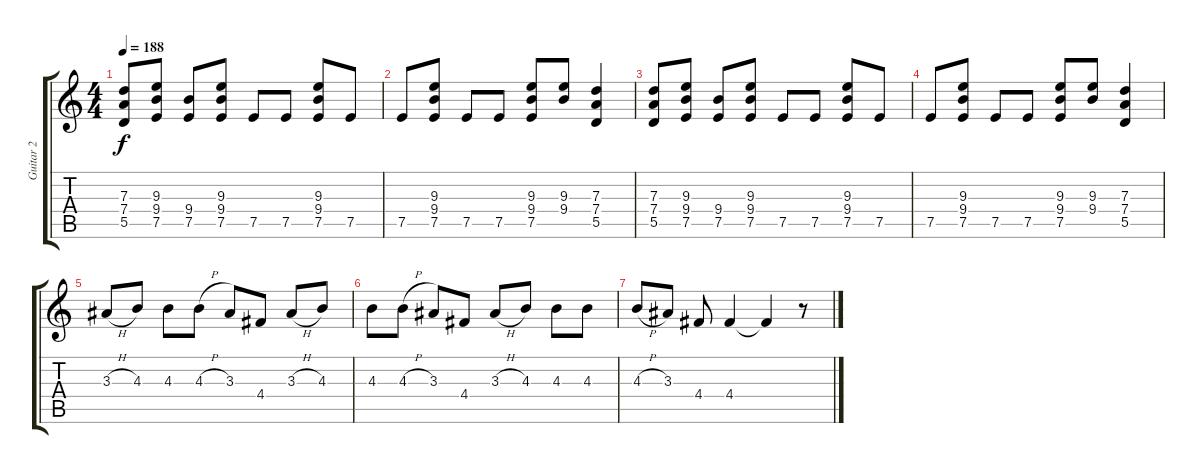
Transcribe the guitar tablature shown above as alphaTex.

\track ("Guitar 2" "Guitar 2") {instrument distortionguitar}
\staff {score tabs}
\tuning (E4 B3 G3 D3 A2 E2) {hide}
\ts (4 4)
\tempo 188
\clef g2
\ks c
(7.3 7.4 5.5).8{dy f} (9.3 9.4 7.5).8 (9.4 7.5).8 (9.3 9.4 7.5).8 7.5.8 7.5.8 (9.3 9.4 7.5).8 7.5.8 |
7.5.8 (9.3 9.4 7.5).8 7.5.8 7.5.8 (9.3 9.4 7.5).8 (9.3 9.4).8 (7.3 7.4 5.5).4 |
(7.3 7.4 5.5).8 (9.3 9.4 7.5).8 (9.4 7.5).8 (9.3 9.4 7.5).8 7.5.8 7.5.8 (9.3 9.4 7.5).8 7.5.8 |
7.5.8 (9.3 9.4 7.5).8 7.5.8 7.5.8 (9.3 9.4 7.5).8 (9.3 9.4).8 (7.3 7.4 5.5).4 |
3.3{h}.8 4.3.8 4.3.8 4.3{h}.8 3.3.8 4.4.8 3.3{h}.8 4.3.8 |
4.3.8 4.3{h}.8 3.3.8 4.4.8 3.3{h}.8 4.3.8 4.3.8 4.3.8 |
4.3{h}.8 3.3.8 4.4.8 4.4.4 4.4{t}.4 r.8
